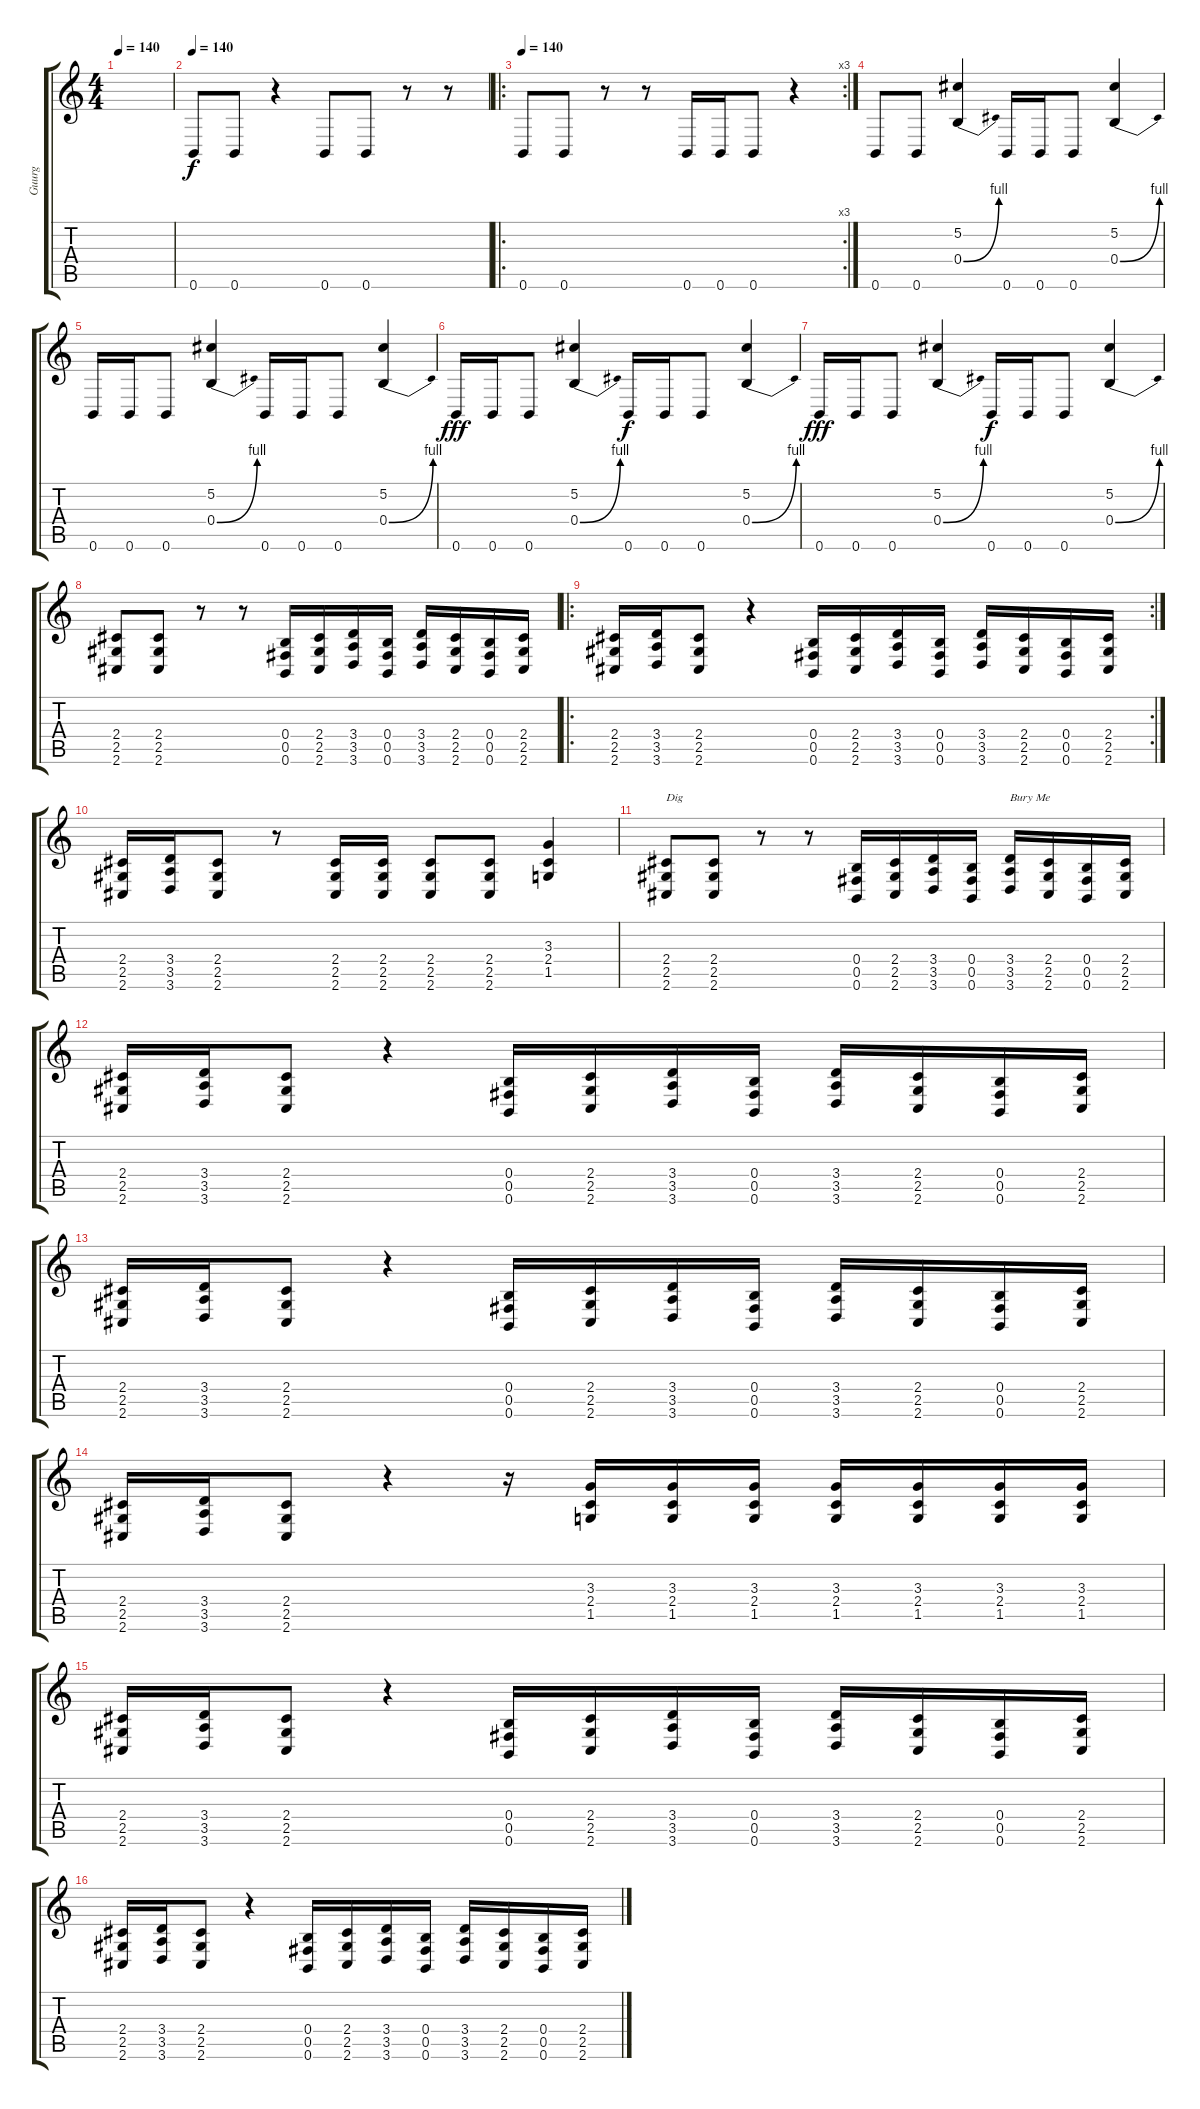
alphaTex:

\track ("Guurg" "Guurg") {instrument distortionguitar}
\staff {score tabs}
\tuning (Db4 Ab3 E3 B2 Gb2 B1) {hide}
\ts (4 4)
\tempo 140
\tempo 150
\tempo 140
\clef g2
\ks c
|
\tempo 140
0.6.8 0.6.8 r.4 0.6.8 0.6.8 r.8 r.8 |
\ro
\rc 3
\tempo 140
0.6.8 0.6.8 r.8 r.8 0.6.16 0.6.16 0.6.8 r.4 |
0.6.8 0.6.8 (5.2 0.4{be (bend 0 0 60 4)}).4 0.6.16 0.6.16 0.6.8 (5.2 0.4{be (bend 0 0 60 4)}).4 |
0.6.16 0.6.16 0.6.8 (5.2 0.4{be (bend 0 0 60 4)}).4 0.6.16{dy f} 0.6.16 0.6.8 (5.2 0.4{be (bend 0 0 60 4)}).4 |
0.6.16{dy fff} 0.6.16 0.6.8 (5.2 0.4{be (bend 0 0 60 4)}).4 0.6.16{dy f} 0.6.16 0.6.8 (5.2 0.4{be (bend 0 0 60 4)}).4 |
0.6.16{dy fff} 0.6.16 0.6.8 (5.2 0.4{be (bend 0 0 60 4)}).4 0.6.16{dy f} 0.6.16 0.6.8 (5.2 0.4{be (bend 0 0 60 4)}).4 |
(2.4 2.5 2.6).8 (2.4 2.5 2.6).8 r.8 r.8 (0.4 0.5 0.6).16 (2.4 2.5 2.6).16 (3.4 3.5 3.6).16 (0.4 0.5 0.6).16 (3.4 3.5 3.6).16 (2.4 2.5 2.6).16 (0.4 0.5 0.6).16 (2.4 2.5 2.6).16 |
\ro
\rc 2
(2.4 2.5 2.6).16 (3.4 3.5 3.6).16 (2.4 2.5 2.6).8 r.4 (0.4 0.5 0.6).16 (2.4 2.5 2.6).16 (3.4 3.5 3.6).16 (0.4 0.5 0.6).16 (3.4 3.5 3.6).16 (2.4 2.5 2.6).16 (0.4 0.5 0.6).16 (2.4 2.5 2.6).16 |
(2.4 2.5 2.6).16 (3.4 3.5 3.6).16 (2.4 2.5 2.6).8 r.8 (2.4 2.5 2.6).16 (2.4 2.5 2.6).16 (2.4 2.5 2.6).8 (2.4 2.5 2.6).8 (3.3 2.4 1.5).4 |
(2.4 2.5 2.6).8{txt "Dig"} (2.4 2.5 2.6).8 r.8 r.8 (0.4 0.5 0.6).16 (2.4 2.5 2.6).16 (3.4 3.5 3.6).16 (0.4 0.5 0.6).16 (3.4 3.5 3.6).16{txt "Bury Me"} (2.4 2.5 2.6).16 (0.4 0.5 0.6).16 (2.4 2.5 2.6).16 |
(2.4 2.5 2.6).16 (3.4 3.5 3.6).16 (2.4 2.5 2.6).8 r.4 (0.4 0.5 0.6).16 (2.4 2.5 2.6).16 (3.4 3.5 3.6).16 (0.4 0.5 0.6).16 (3.4 3.5 3.6).16 (2.4 2.5 2.6).16 (0.4 0.5 0.6).16 (2.4 2.5 2.6).16 |
(2.4 2.5 2.6).16 (3.4 3.5 3.6).16 (2.4 2.5 2.6).8 r.4 (0.4 0.5 0.6).16 (2.4 2.5 2.6).16 (3.4 3.5 3.6).16 (0.4 0.5 0.6).16 (3.4 3.5 3.6).16 (2.4 2.5 2.6).16 (0.4 0.5 0.6).16 (2.4 2.5 2.6).16 |
(2.4 2.5 2.6).16 (3.4 3.5 3.6).16 (2.4 2.5 2.6).8 r.4 r.16 (3.3 2.4 1.5).16 (3.3 2.4 1.5).16 (3.3 2.4 1.5).16 (3.3 2.4 1.5).16 (3.3 2.4 1.5).16 (3.3 2.4 1.5).16 (3.3 2.4 1.5).16 |
(2.4 2.5 2.6).16 (3.4 3.5 3.6).16 (2.4 2.5 2.6).8 r.4 (0.4 0.5 0.6).16 (2.4 2.5 2.6).16 (3.4 3.5 3.6).16 (0.4 0.5 0.6).16 (3.4 3.5 3.6).16 (2.4 2.5 2.6).16 (0.4 0.5 0.6).16 (2.4 2.5 2.6).16 |
(2.4 2.5 2.6).16 (3.4 3.5 3.6).16 (2.4 2.5 2.6).8 r.4 (0.4 0.5 0.6).16 (2.4 2.5 2.6).16 (3.4 3.5 3.6).16 (0.4 0.5 0.6).16 (3.4 3.5 3.6).16 (2.4 2.5 2.6).16 (0.4 0.5 0.6).16 (2.4 2.5 2.6).16
